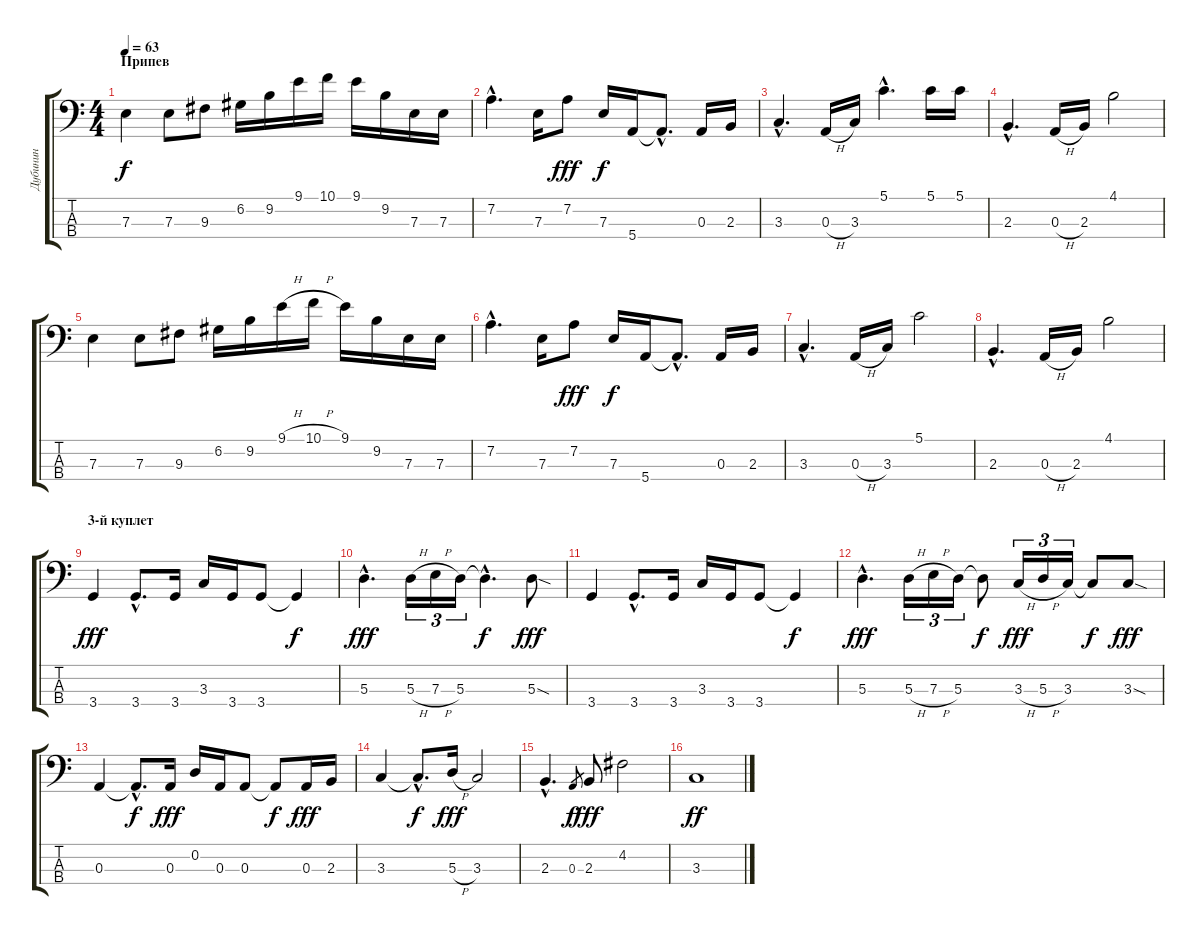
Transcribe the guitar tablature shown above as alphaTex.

\track ("Дубинин" "Дубинин") {instrument electricbassfinger}
\staff {score tabs}
\tuning (G2 D2 A1 E1) {hide}
\ts (4 4)
\section ("" "Припев")
\tempo 63
\clef f4
\ks c
7.3.4{dy f} 7.3.8 9.3.8 6.2.16 9.2.16 9.1.16 10.1.16 9.1.16 9.2.16 7.3.16 7.3.16 |
7.2{hac}.4{d} 7.3.16 7.2.8{dy fff} 7.3.16{dy f} 5.4.16 5.4{hac t}.8{d} 0.3.16 2.3.16 |
3.3{hac}.4{d} 0.3{h}.16 3.3.16 5.1{hac}.4{d} 5.1.16 5.1.16 |
2.3{hac}.4{d} 0.3{h}.16 2.3.16 4.1.2 |
7.3.4 7.3.8 9.3.8 6.2.16 9.2.16 9.1{h}.16 10.1{h}.16 9.1.16 9.2.16 7.3.16 7.3.16 |
7.2{hac}.4{d} 7.3.16 7.2.8{dy fff} 7.3.16{dy f} 5.4.16 5.4{hac t}.8{d} 0.3.16 2.3.16 |
3.3{hac}.4{d} 0.3{h}.16 3.3.16 5.1.2 |
2.3{hac}.4{d} 0.3{h}.16 2.3.16 4.1.2 |
\section ("" "3-й куплет")
3.4.4{dy fff} 3.4{hac}.8{d} 3.4.16 3.3.16 3.4.16 3.4.8 3.4{t}.4{dy f} |
5.3{hac}.4{d dy fff} 5.3{h}.16{tu (3 2)} 7.3{h}.16{tu (3 2)} 5.3.16{tu (3 2)} 5.3{hac t}.4{d dy f} 5.3{sod}.8{dy fff} |
3.4.4 3.4{hac}.8{d} 3.4.16 3.3.16 3.4.16 3.4.8 3.4{t}.4{dy f} |
5.3{hac}.4{d dy fff} 5.3{h}.16{tu (3 2)} 7.3{h}.16{tu (3 2)} 5.3.16{tu (3 2)} 5.3{t}.8{dy f} 3.3{h}.16{tu (3 2) dy fff} 5.3{h}.16{tu (3 2)} 3.3.16{tu (3 2)} 3.3{t}.8{dy f} 3.3{sod}.8{dy fff} |
0.3.4 0.3{hac t}.8{d dy f} 0.3.16{dy fff} 0.2.16 0.3.16 0.3.8 0.3{t}.8{dy f} 0.3.16{dy fff} 2.3.16 |
3.3.4 3.3{hac t}.8{d dy f} 5.3{h}.16{dy fff} 3.3.2 |
2.3{hac}.4{d} 0.3.8{gr dy f} 2.3.8{dy fff} 4.2.2 |
3.3.1{dy ff}
